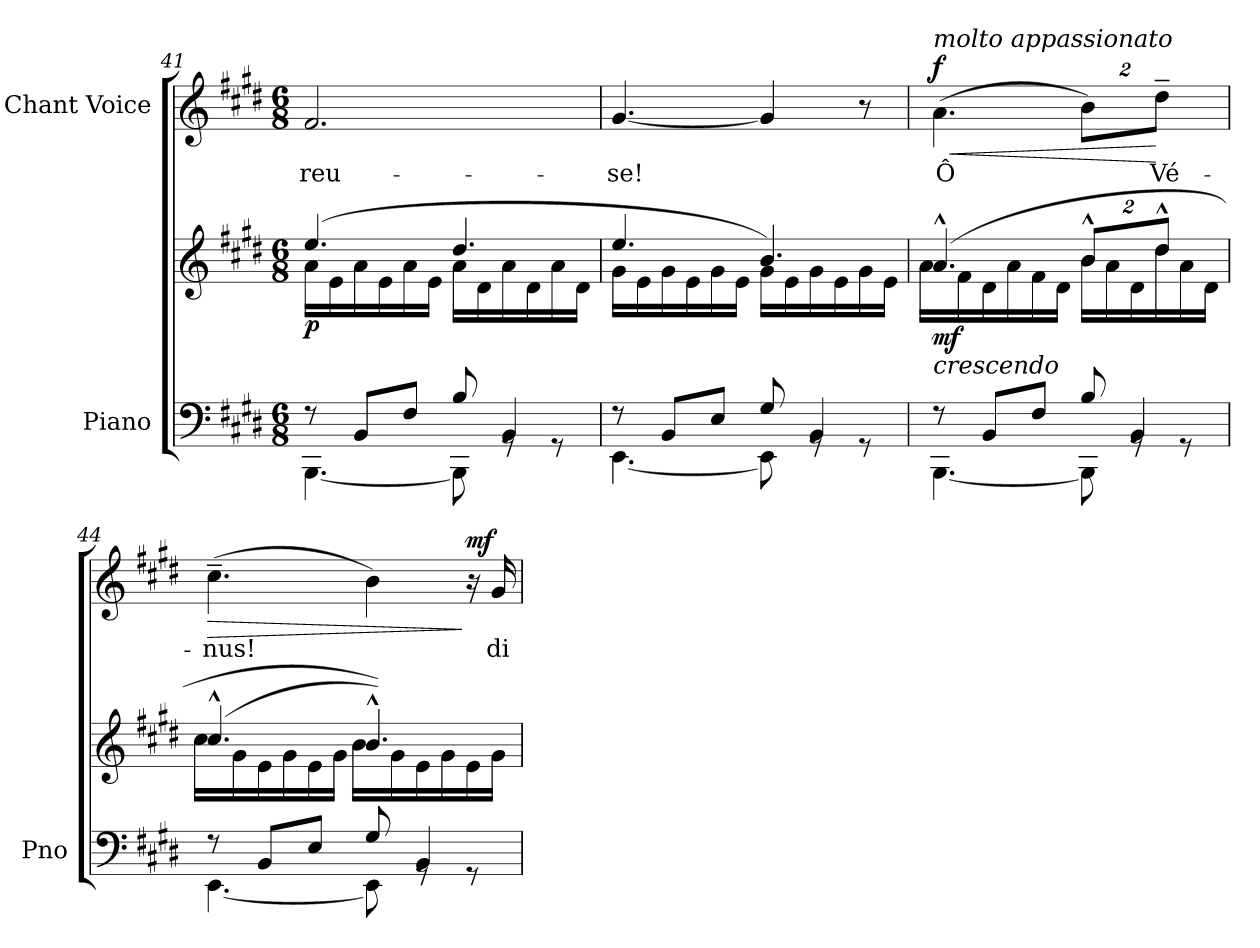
**kern	**kern	**dynam	**kern	**text	**dynam
*part2	*part2	*part2	*part1	*part1	*part1
*staff3	*staff2	*staff2/3	*staff1	*staff1	*staff1
*I"Piano	*	*	*I"Chant Voice	*	*
*I'Pno	*	*	*	*	*
*clefF4	*clefG2	*	*clefG2	*	*
*k[f#c#g#d#]	*k[f#c#g#d#]	*	*k[f#c#g#d#]	*	*
*M6/8	*M6/8	*	*M6/8	*	*
=41	=41	=41	=41	=41	=41
*^	*^	*	*	*	*
!	!	!	!	!LO:DY:b	!	!LO:LY:b	!
8r	[4.BBB\	(>4.ee/	16a\LL	p	2.f#/	-reu-	.
.	.	.	16e\	.	.	.	.
8BB/L	.	.	16a\	.	.	.	.
.	.	.	16e\	.	.	.	.
8F#/J	.	.	16a\	.	.	.	.
.	.	.	16e\JJ	.	.	.	.
8B/	8BBB\]	4.dd#/	16a\LL	.	.	.	.
.	.	.	16d#\	.	.	.	.
4BB/	8rGG	.	16a\	.	.	.	.
.	.	.	16d#\	.	.	.	.
.	8rGG	.	16a\	.	.	.	.
.	.	.	16d#\JJ	.	.	.	.
=42	=42	=42	=42	=42	=42	=42	=42
!	!	!	!	!	!	!LO:LY:b	!
8r	[4.EE\	4.ee/	16g#\LL	.	[4.g#/	-se!	.
.	.	.	16e\	.	.	.	.
8BB/L	.	.	16g#\	.	.	.	.
.	.	.	16e\	.	.	.	.
8E/J	.	.	16g#\	.	.	.	.
.	.	.	16e\JJ	.	.	.	.
8G#/	8EE\]	4.b/)	16g#\LL	.	4g#/]	.	.
.	.	.	16e\	.	.	.	.
4BB/	8rGG	.	16g#\	.	.	.	.
.	.	.	16e\	.	.	.	.
.	8rGG	.	16g#\	.	8r	.	.
.	.	.	16e\JJ	.	.	.	.
!!LO:PB:g=z
=43	=43	=43	=43	=43	=43	=43	=43
!	!	!	!	!	!LO:TX:a:i:t=molto appassionato	!	!
!	!	!LO:TX:b:i:t=crescendo	!	!	!	!	!
!	!	!	!	!LO:DY:b	!	!LO:LY:b	!LO:HP:b
!	!	!	!	!	!	!	!LO:DY:n=1:a
8r	[4.BBB\	(>4.a^^/	16a\LL	mf	(>4.a\	Ô	< f
.	.	.	16f#\	.	.	.	.
8BB/L	.	.	16d#\	.	.	.	.
.	.	.	16a\	.	.	.	.
8F#/J	.	.	16f#\	.	.	.	.
.	.	.	16d#\JJ	.	.	.	.
*	*	*Xbrackettup	*	*	*	*	*
8B/	8BBB\]	16%3b^^/L	16b\LL	.	16%3b\L)	.	.
.	.	.	16a\	.	.	.	.
4BB/	8rGG	.	16d#\	.	.	.	.
!	!	!	!	!	!	!LO:LY:b	!
.	.	16%3dd#^^/J	16dd#\	.	16%3dd#~\J	Vé-	[
.	8rGG	.	16a\	.	.	.	.
.	.	.	16d#\JJ	.	.	.	.
=44	=44	=44	=44	=44	=44	=44	=44
!	!	!	!	!	!	!LO:LY:b	!LO:HP:b
8r	[4.EE\	(>4.cc#^^/	16cc#\LL	.	(>4.cc#~\	-nus!	>
.	.	.	16g#\	.	.	.	.
8BB/L	.	.	16e\	.	.	.	.
.	.	.	16g#\	.	.	.	.
8E/J	.	.	16e\	.	.	.	.
.	.	.	16g#\JJ	.	.	.	.
8G#/	8EE\]	4.b^^/))	16b\LL	.	4b\)	.	.
.	.	.	16g#\	.	.	.	.
4BB/	8rGG	.	16e\	.	.	.	.
.	.	.	16g#\	.	.	.	.
!	!	!	!	!	!	!	!LO:DY:n=1:a
.	8rGG	.	16e\	.	16r	.	] mf
!	!	!	!	!	!	!LO:LY:b	!LO:DY:n=2:a
!	!	!	!	!	!	!	!LO:DY:n=3:a
.	.	.	16g#\JJ	.	16g#/	di-	other-dynamics f
*v	*v	*	*	*	*	*	*
*	*v	*v	*	*	*	*
=	=	=	=	=	=
*-	*-	*-	*-	*-	*-
